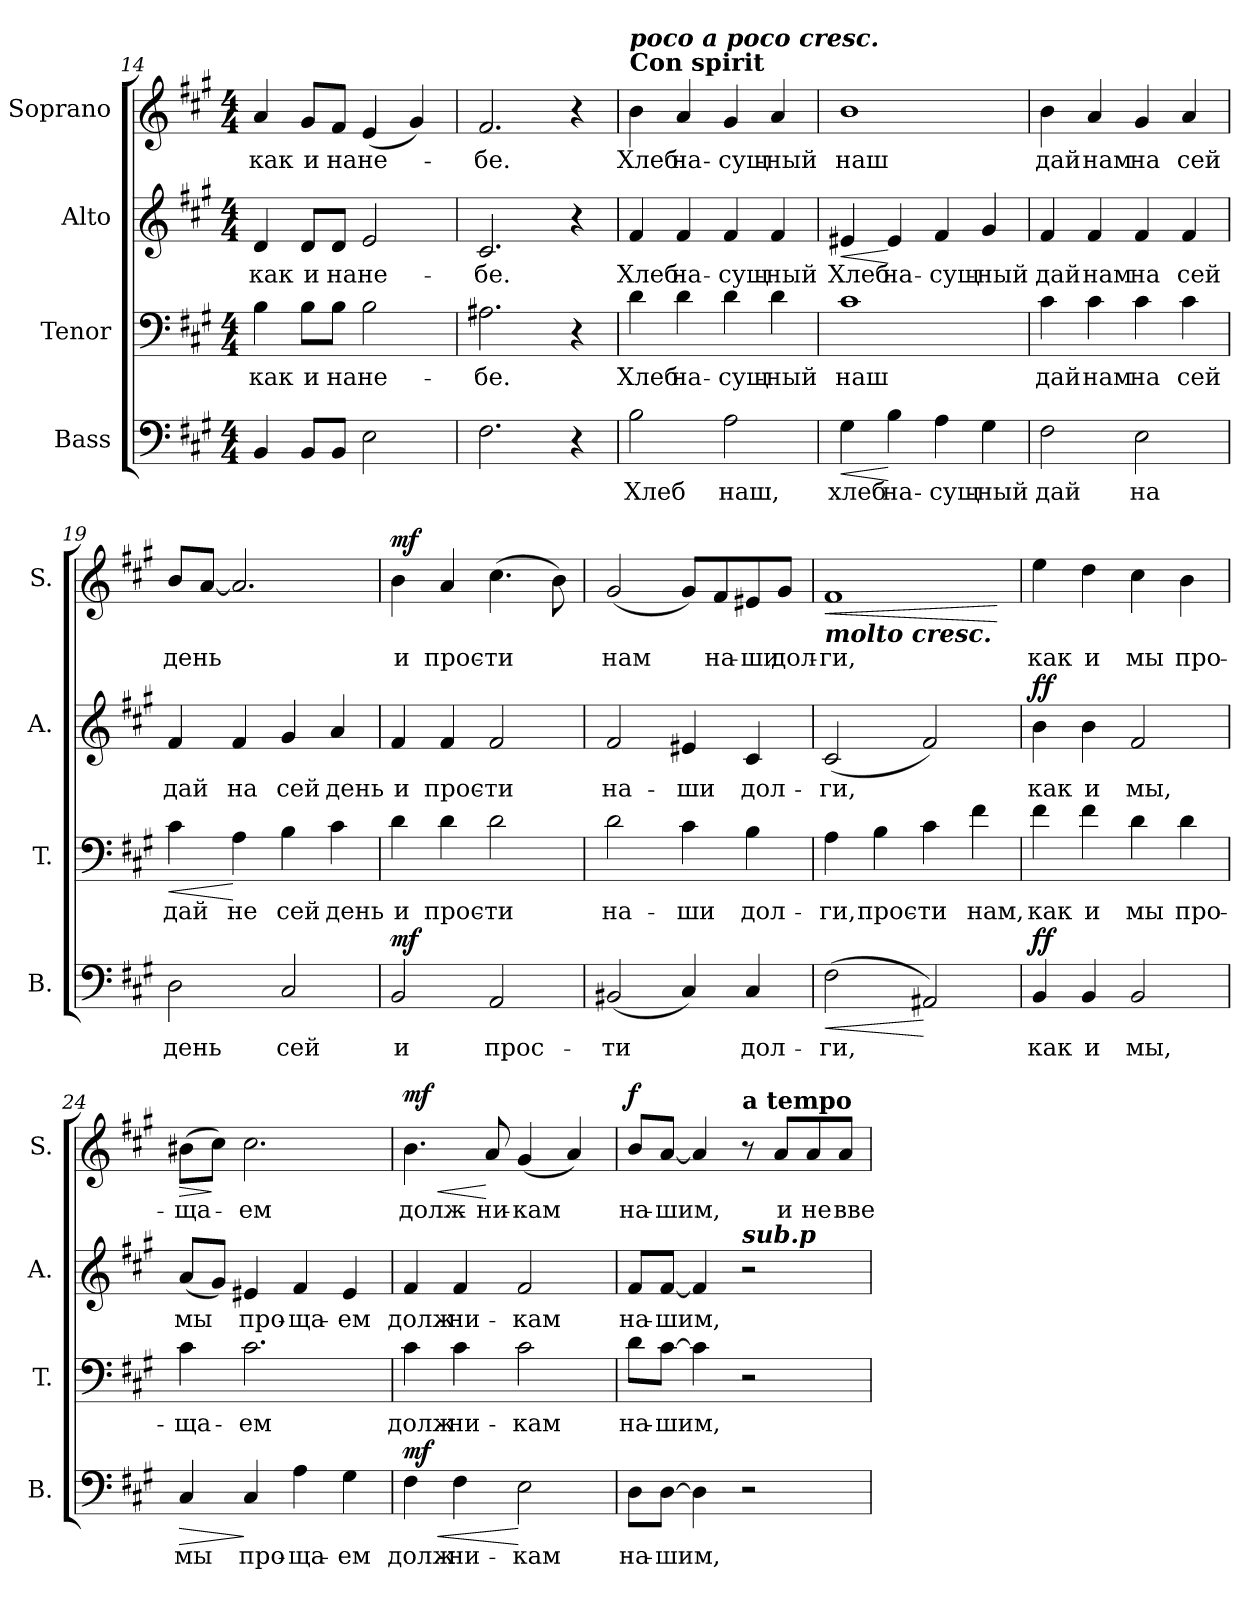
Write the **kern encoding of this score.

**kern	**text	**dynam	**kern	**text	**dynam	**kern	**text	**dynam	**kern	**text	**dynam
*part4	*part4	*part4	*part3	*part3	*part3	*part2	*part2	*part2	*part1	*part1	*part1
*staff4	*staff4	*staff4	*staff3	*staff3	*staff3	*staff2	*staff2	*staff2	*staff1	*staff1	*staff1
*I"Bass	*	*	*I"Tenor	*	*	*I"Alto	*	*	*I"Soprano	*	*
*I'B.	*	*	*I'T.	*	*	*I'A.	*	*	*I'S.	*	*
*clefF4	*	*	*clefF4	*	*	*clefG2	*	*	*clefG2	*	*
*k[f#c#g#]	*	*	*k[f#c#g#]	*	*	*k[f#c#g#]	*	*	*k[f#c#g#]	*	*
*M4/4	*	*	*M4/4	*	*	*M4/4	*	*	*M4/4	*	*
=14	=14	=14	=14	=14	=14	=14	=14	=14	=14	=14	=14
!	!	!	!	!LO:LY:b	!	!	!LO:LY:b	!	!	!LO:LY:b	!
4BB/	.	.	4B\	как	.	4d/	как	.	4a/	как	.
!	!	!	!	!LO:LY:b	!	!	!LO:LY:b	!	!	!LO:LY:b	!
8BB/L	.	.	8B\L	и	.	8d/L	и	.	8g#/L	и	.
!	!	!	!	!LO:LY:b	!	!	!LO:LY:b	!	!	!LO:LY:b	!
8BB/J	.	.	8B\J	на	.	8d/J	на	.	8f#/J	на	.
!	!	!	!	!LO:LY:b	!	!	!LO:LY:b	!	!	!LO:LY:b	!
2E\	.	.	2B\	не-	.	2e/	не-	.	(4e/	не-	.
.	.	.	.	.	.	.	.	.	4g#/)	.	.
=15	=15	=15	=15	=15	=15	=15	=15	=15	=15	=15	=15
!	!	!	!	!LO:LY:b	!	!	!LO:LY:b	!	!	!LO:LY:b	!
2.F#\	.	.	2.A#X\	-бе.	.	2.c#/	-бе.	.	2.f#/	-бе.	.
4r	.	.	4r	.	.	4r	.	.	4r	.	.
!!LO:LB:g=z
=16	=16	=16	=16	=16	=16	=16	=16	=16	=16	=16	=16
!	!	!	!	!	!	!	!	!	!LO:TX:a:B:t=Con spirit	!	!
!	!	!	!	!	!	!	!	!	!LO:TX:Bi:t=poco a poco cresc.	!	!
!	!LO:LY:b	!	!	!LO:LY:b	!	!	!LO:LY:b	!	!	!LO:LY:b	!
2B\	Хлеб	.	4d\	Хлеб	.	4f#/	Хлеб	.	4b\	Хлеб	.
!	!	!	!	!LO:LY:b	!	!	!LO:LY:b	!	!	!LO:LY:b	!
.	.	.	4d\	на-	.	4f#/	на-	.	4a/	на-	.
!	!LO:LY:b	!	!	!LO:LY:b	!	!	!LO:LY:b	!	!	!LO:LY:b	!
2A\	наш,	.	4d\	-сущ-	.	4f#/	-сущ-	.	4g#/	-сущ-	.
!	!	!	!	!LO:LY:b	!	!	!LO:LY:b	!	!	!LO:LY:b	!
.	.	.	4d\	-ный	.	4f#/	-ный	.	4a/	-ный	.
=17	=17	=17	=17	=17	=17	=17	=17	=17	=17	=17	=17
!	!LO:LY:b	!LO:HP:b	!	!LO:LY:b	!	!	!LO:LY:b	!LO:HP:b	!	!LO:LY:b	!
4G#\	хлеб	<	1c#	наш	.	4e#X/	Хлеб	<	1b	наш	.
!	!LO:LY:b	!	!	!	!	!	!LO:LY:b	!	!	!	!
4B\	на-	[	.	.	.	4e#/	на-	[	.	.	.
!	!LO:LY:b	!	!	!	!	!	!LO:LY:b	!	!	!	!
4A\	-сущ-	.	.	.	.	4f#/	-сущ-	.	.	.	.
!	!LO:LY:b	!	!	!	!	!	!LO:LY:b	!	!	!	!
4G#\	-ный	.	.	.	.	4g#/	-ный	.	.	.	.
=18	=18	=18	=18	=18	=18	=18	=18	=18	=18	=18	=18
!	!LO:LY:b	!	!	!LO:LY:b	!	!	!LO:LY:b	!	!	!LO:LY:b	!
2F#\	дай	.	4c#\	дай	.	4f#/	дай	.	4b\	дай	.
!	!	!	!	!LO:LY:b	!	!	!LO:LY:b	!	!	!LO:LY:b	!
.	.	.	4c#\	нам	.	4f#/	нам	.	4a/	нам	.
!	!LO:LY:b	!	!	!LO:LY:b	!	!	!LO:LY:b	!	!	!LO:LY:b	!
2E\	на	.	4c#\	на	.	4f#/	на	.	4g#/	на	.
!	!	!	!	!LO:LY:b	!	!	!LO:LY:b	!	!	!LO:LY:b	!
.	.	.	4c#\	сей	.	4f#/	сей	.	4a/	сей	.
=19	=19	=19	=19	=19	=19	=19	=19	=19	=19	=19	=19
!	!LO:LY:b	!	!	!LO:LY:b	!LO:HP:b	!	!LO:LY:b	!	!	!LO:LY:b	!
2D\	день	.	4c#\	дай	<	4f#/	дай	.	8b/L	день	.
.	.	.	.	.	.	.	.	.	[8a/J	.	.
!	!	!	!	!LO:LY:b	!	!	!LO:LY:b	!	!	!	!
.	.	.	4A\	не	[	4f#/	на	.	2.a/]	.	.
!	!LO:LY:b	!	!	!LO:LY:b	!	!	!LO:LY:b	!	!	!	!
2C#/	сей	.	4B\	сей	.	4g#/	сей	.	.	.	.
!	!	!	!	!LO:LY:b	!	!	!LO:LY:b	!	!	!	!
.	.	.	4c#\	день	.	4a/	день	.	.	.	.
!!LO:PB:g=z
=20	=20	=20	=20	=20	=20	=20	=20	=20	=20	=20	=20
!	!LO:LY:b	!LO:DY:a	!	!LO:LY:b	!	!	!LO:LY:b	!	!	!LO:LY:b	!LO:DY:a
2BB/	и	mf	4d\	и	.	4f#/	и	.	4b\	и	mf
!	!	!	!	!LO:LY:b	!	!	!LO:LY:b	!	!	!LO:LY:b	!
.	.	.	4d\	прос-	.	4f#/	прос-	.	4a/	прос-	.
!	!LO:LY:b	!	!	!LO:LY:b	!	!	!LO:LY:b	!	!	!LO:LY:b	!
2AA/	прос-	.	2d\	-ти	.	2f#/	-ти	.	(4.cc#\	-ти	.
.	.	.	.	.	.	.	.	.	8b\)	.	.
=21	=21	=21	=21	=21	=21	=21	=21	=21	=21	=21	=21
!	!LO:LY:b	!	!	!LO:LY:b	!	!	!LO:LY:b	!	!	!LO:LY:b	!
(2BB#X/	-ти	.	2d\	на-	.	2f#/	на-	.	(2g#/	нам	.
!	!	!	!	!LO:LY:b	!	!	!LO:LY:b	!	!	!	!
4C#/)	.	.	4c#\	-ши	.	4e#X/	-ши	.	8g#/L)	.	.
!	!	!	!	!	!	!	!	!	!	!LO:LY:b	!
.	.	.	.	.	.	.	.	.	8f#/	на-	.
!	!LO:LY:b	!	!	!LO:LY:b	!	!	!LO:LY:b	!	!	!LO:LY:b	!
4C#/	дол-	.	4B\	дол-	.	4c#/	дол-	.	8e#X/	-ши	.
!	!	!	!	!	!	!	!	!	!	!LO:LY:b	!
.	.	.	.	.	.	.	.	.	8g#/J	дол-	.
=22	=22	=22	=22	=22	=22	=22	=22	=22	=22	=22	=22
!	!	!	!	!	!	!	!	!	!LO:TX:b:Bi:t=molto cresc.	!	!
!	!LO:LY:b	!LO:HP:b	!	!LO:LY:b	!	!	!LO:LY:b	!	!	!LO:LY:b	!LO:HP:b
(2F#\	-ги,	<	4A\	-ги,	.	(2c#/	-ги,	.	1f#	-ги,	<
!	!	!	!	!LO:LY:b	!	!	!	!	!	!	!
.	.	.	4B\	прос-	.	.	.	.	.	.	.
!	!	!	!	!LO:LY:b	!	!	!	!	!	!	!
2AA#X/)	.	[	4c#\	-ти	.	2f#/)	.	.	.	.	.
!	!	!	!	!LO:LY:b	!	!	!	!	!	!	!
.	.	.	4f#\	нам,	.	.	.	.	.	.	.
.	.	.	.	.	.	.	.	.	.	.	[
=23	=23	=23	=23	=23	=23	=23	=23	=23	=23	=23	=23
!	!LO:LY:b	!LO:DY:a	!	!LO:LY:b	!	!	!LO:LY:b	!LO:DY:a	!	!LO:LY:b	!
4BB/	как	ff	4f#\	как	.	4b\	как	ff	4ee\	как	.
!	!LO:LY:b	!	!	!LO:LY:b	!	!	!LO:LY:b	!	!	!LO:LY:b	!
4BB/	и	.	4f#\	и	.	4b\	и	.	4dd\	и	.
!	!LO:LY:b	!	!	!LO:LY:b	!	!	!LO:LY:b	!	!	!LO:LY:b	!
2BB/	мы,	.	4d\	мы	.	2f#/	мы,	.	4cc#\	мы	.
!	!	!	!	!LO:LY:b	!	!	!	!	!	!LO:LY:b	!
.	.	.	4d\	про-	.	.	.	.	4b\	про-	.
=24	=24	=24	=24	=24	=24	=24	=24	=24	=24	=24	=24
!	!LO:LY:b	!LO:HP:b	!	!LO:LY:b	!	!	!LO:LY:b	!	!	!LO:LY:b	!LO:HP:b
4C#/	мы	>	4c#\	-ща-	.	(8a/L	мы	.	(8b#X\L	-ща-	>
.	.	.	.	.	.	8g#/J)	.	.	8cc#\J)	.	]
!	!LO:LY:b	!	!	!LO:LY:b	!	!	!LO:LY:b	!	!	!LO:LY:b	!
4C#/	про-	]	2.c#\	-ем	.	4e#X/	про-	.	2.cc#\	-ем	.
!	!LO:LY:b	!	!	!	!	!	!LO:LY:b	!	!	!	!
4A\	-ща-	.	.	.	.	4f#/	-ща-	.	.	.	.
!	!LO:LY:b	!	!	!	!	!	!LO:LY:b	!	!	!	!
4G#\	-ем	.	.	.	.	4e#/	-ем	.	.	.	.
!!LO:LB:g=z
=25	=25	=25	=25	=25	=25	=25	=25	=25	=25	=25	=25
!	!LO:LY:b	!LO:HP:b	!	!LO:LY:b	!	!	!LO:LY:b	!	!	!LO:LY:b	!LO:HP:b
!	!	!LO:DY:n=1:a	!	!	!	!	!	!	!	!	!LO:DY:n=1:a
4F#\	долж-	< mf	4c#\	долж-	.	4f#/	долж-	.	4.b\	долж-	< mf
!	!LO:LY:b	!	!	!LO:LY:b	!	!	!LO:LY:b	!	!	!	!
4F#\	-ни-	.	4c#\	-ни-	.	4f#/	-ни-	.	.	.	.
!	!	!	!	!	!	!	!	!	!	!LO:LY:b	!
.	.	.	.	.	.	.	.	.	8a/	-ни-	[
!	!LO:LY:b	!	!	!LO:LY:b	!	!	!LO:LY:b	!	!	!LO:LY:b	!
2E\	-кам	[	2c#\	-кам	.	2f#/	-кам	.	(4g#/	-кам	.
.	.	.	.	.	.	.	.	.	4a/)	.	.
=26	=26	=26	=26	=26	=26	=26	=26	=26	=26	=26	=26
!	!LO:LY:b	!	!	!LO:LY:b	!	!	!LO:LY:b	!	!	!LO:LY:b	!LO:DY:a
8D\L	на-	.	8d\L	на-	.	8f#/L	на-	.	8b/L	на-	f
!	!LO:LY:b	!	!	!LO:LY:b	!	!	!LO:LY:b	!	!	!LO:LY:b	!
[8D\J	-шим,	.	[8c#\J	-шим,	.	[8f#/J	-шим,	.	[8a/J	-шим,	.
4D\]	.	.	4c#\]	.	.	4f#/]	.	.	4a/]	.	.
!	!	!	!	!	!	!	!	!	!LO:TX:a:B:t=a tempo	!	!
!	!	!	!	!	!	!LO:TX:Bi:t=sub.p	!	!	!	!	!
2r	.	.	2r	.	.	2r	.	.	8r	.	.
!	!	!	!	!	!	!	!	!	!	!LO:LY:b	!
.	.	.	.	.	.	.	.	.	8a/L	и	.
!	!	!	!	!	!	!	!	!	!	!LO:LY:b	!
.	.	.	.	.	.	.	.	.	8a/	не	.
!	!	!	!	!	!	!	!	!	!	!LO:LY:b	!
.	.	.	.	.	.	.	.	.	8a/J	вве-	.
=	=	=	=	=	=	=	=	=	=	=	=
*-	*-	*-	*-	*-	*-	*-	*-	*-	*-	*-	*-
